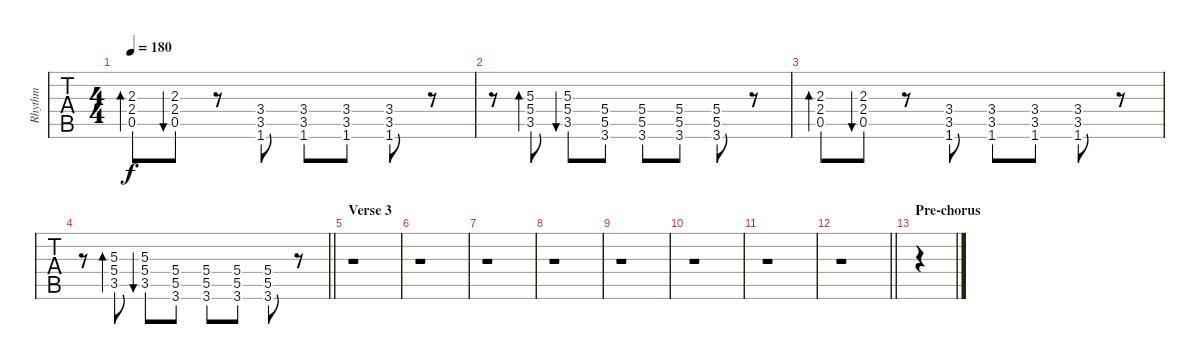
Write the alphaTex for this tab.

\track ("Rhythm" "Rhythm") {instrument overdrivenguitar}
\staff {tabs}
\tuning (E4 B3 G3 D3 A2 E2) {hide}
\ts (4 4)
\tempo 180
\clef g2
\ks c
(2.3 2.4 0.5).8{bd 60 dy f balance 8} (2.3 2.4 0.5).8{bu 60} r.8 (3.4 3.5 1.6).8 (3.4 3.5 1.6).8 (3.4 3.5 1.6).8 (3.4 3.5 1.6).8 r.8 |
r.8 (5.3 5.4 3.5).8{bd 60} (5.3 5.4 3.5).8{bu 60} (5.4 5.5 3.6).8 (5.4 5.5 3.6).8 (5.4 5.5 3.6).8 (5.4 5.5 3.6).8 r.8 |
(2.3 2.4 0.5).8{bd 60} (2.3 2.4 0.5).8{bu 60} r.8 (3.4 3.5 1.6).8 (3.4 3.5 1.6).8 (3.4 3.5 1.6).8 (3.4 3.5 1.6).8 r.8 |
\barLineRight lightlight
r.8 (5.3 5.4 3.5).8{bd 60} (5.3 5.4 3.5).8{bu 60} (5.4 5.5 3.6).8 (5.4 5.5 3.6).8 (5.4 5.5 3.6).8 (5.4 5.5 3.6).8 r.8 |
\section ("" "Verse 3")
r.1 |
r.1 |
r.1 |
r.1 |
r.1 |
r.1 |
r.1 |
\barLineRight lightlight
r.1 |
\section ("" "Pre-chorus")
